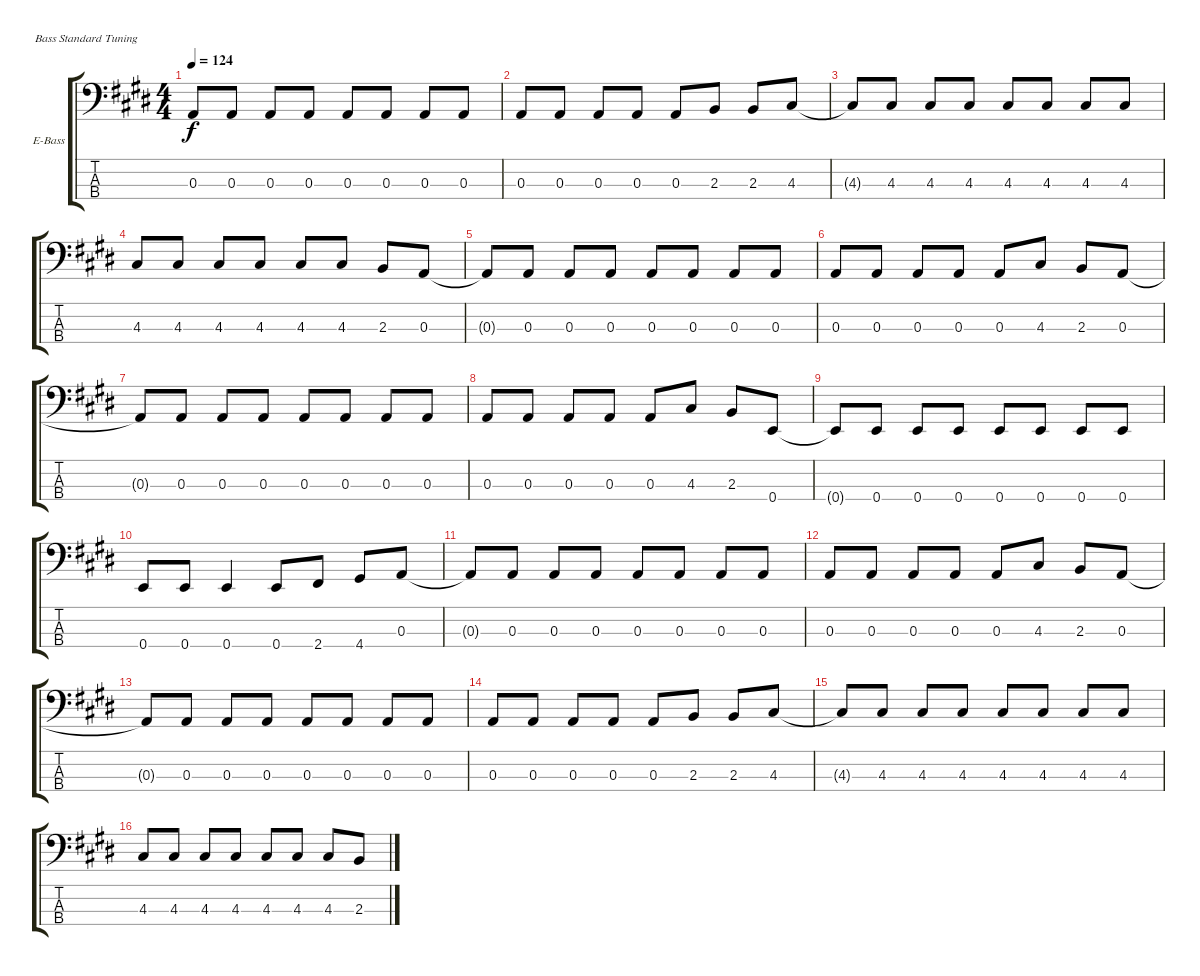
\defaultSystemsLayout 4
\bracketExtendMode groupsimilarinstruments
\firstSystemTrackNameOrientation horizontal
\otherSystemsTrackNameOrientation horizontal
\track ("Electric Bass" "E-Bass") {instrument electricbassfinger}
\staff {score tabs}
\tuning (G2 D2 A1 E1)
\ts (4 4)
\tempo 124
\clef f4
\scale
0.333333
\ks e
0.3{t}.8{dy f} 0.3.8 0.3.8 0.3.8 0.3.8 0.3.8 0.3.8 0.3.8 |
\scale
0.333333 0.3.8 0.3.8 0.3.8 0.3.8 0.3.8 2.3.8 2.3.8 4.3.8 |
\scale
0.333333 4.3{t}.8 4.3.8 4.3.8 4.3.8 4.3.8 4.3.8 4.3.8 4.3.8 |
\scale
0.333333 4.3.8 4.3.8 4.3.8 4.3.8 4.3.8 4.3.8 2.3.8 0.3.8 |
\scale
0.333333 0.3{t}.8 0.3.8 0.3.8 0.3.8 0.3.8 0.3.8 0.3.8 0.3.8 |
\scale
0.333333 0.3.8 0.3.8 0.3.8 0.3.8 0.3.8 4.3.8 2.3.8 0.3.8 |
\scale
0.333333 0.3{t}.8 0.3.8 0.3.8 0.3.8 0.3.8 0.3.8 0.3.8 0.3.8 |
\scale
0.333333 0.3.8 0.3.8 0.3.8 0.3.8 0.3.8 4.3.8 2.3.8 0.4.8 |
\scale
0.333333 0.4{t}.8 0.4.8 0.4.8 0.4.8 0.4.8 0.4.8 0.4.8 0.4.8 |
\scale
0.333333 0.4.8 0.4.8 0.4.4 0.4.8 2.4.8 4.4.8 0.3.8 |
\scale
0.333333 0.3{t}.8 0.3.8 0.3.8 0.3.8 0.3.8 0.3.8 0.3.8 0.3.8 |
\scale
0.333333 0.3.8 0.3.8 0.3.8 0.3.8 0.3.8 4.3.8 2.3.8 0.3.8 |
\scale
0.333333 0.3{t}.8 0.3.8 0.3.8 0.3.8 0.3.8 0.3.8 0.3.8 0.3.8 |
\scale
0.333333 0.3.8 0.3.8 0.3.8 0.3.8 0.3.8 2.3.8 2.3.8 4.3.8 |
\scale
0.333333 4.3{t}.8 4.3.8 4.3.8 4.3.8 4.3.8 4.3.8 4.3.8 4.3.8 |
\scale
0.333333 4.3.8 4.3.8 4.3.8 4.3.8 4.3.8 4.3.8 4.3.8 2.3.8
